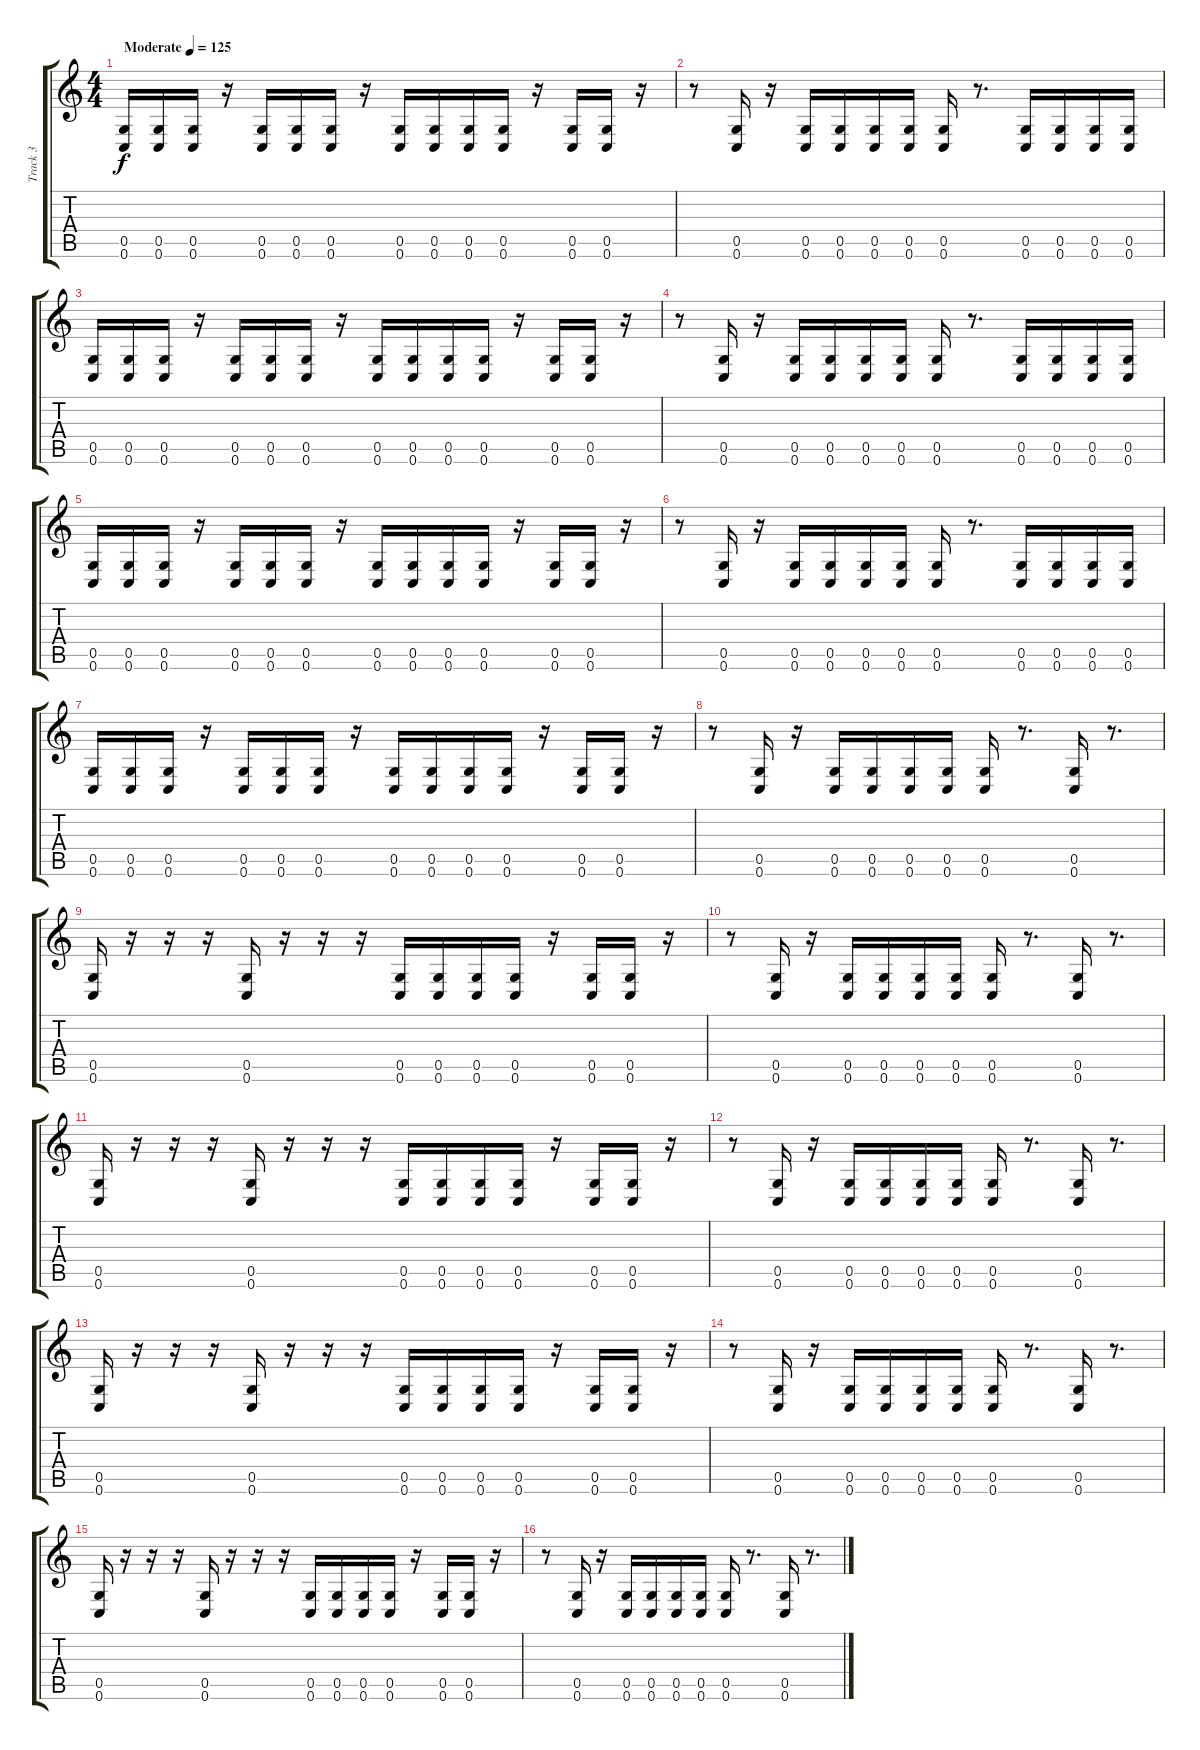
\track ("Track 3" "Track 3") {instrument distortionguitar}
\staff {score tabs}
\tuning (D4 A3 F3 C3 G2 C2) {hide}
\ts (4 4)
\tempo (125 "Moderate")
\clef g2
\ks c
(0.5 0.6).16{dy f instrument distortionguitar} (0.5 0.6).16 (0.5 0.6).16 r.16 (0.5 0.6).16 (0.5 0.6).16 (0.5 0.6).16 r.16 (0.5 0.6).16 (0.5 0.6).16 (0.5 0.6).16 (0.5 0.6).16 r.16 (0.5 0.6).16 (0.5 0.6).16 r.16 |
r.8 (0.5 0.6).16 r.16 (0.5 0.6).16 (0.5 0.6).16 (0.5 0.6).16 (0.5 0.6).16 (0.5 0.6).16 r.8{d} (0.5 0.6).16 (0.5 0.6).16 (0.5 0.6).16 (0.5 0.6).16 |
(0.5 0.6).16 (0.5 0.6).16 (0.5 0.6).16 r.16 (0.5 0.6).16 (0.5 0.6).16 (0.5 0.6).16 r.16 (0.5 0.6).16 (0.5 0.6).16 (0.5 0.6).16 (0.5 0.6).16 r.16 (0.5 0.6).16 (0.5 0.6).16 r.16 |
r.8 (0.5 0.6).16 r.16 (0.5 0.6).16 (0.5 0.6).16 (0.5 0.6).16 (0.5 0.6).16 (0.5 0.6).16 r.8{d} (0.5 0.6).16 (0.5 0.6).16 (0.5 0.6).16 (0.5 0.6).16 |
(0.5 0.6).16 (0.5 0.6).16 (0.5 0.6).16 r.16 (0.5 0.6).16 (0.5 0.6).16 (0.5 0.6).16 r.16 (0.5 0.6).16 (0.5 0.6).16 (0.5 0.6).16 (0.5 0.6).16 r.16 (0.5 0.6).16 (0.5 0.6).16 r.16 |
r.8 (0.5 0.6).16 r.16 (0.5 0.6).16 (0.5 0.6).16 (0.5 0.6).16 (0.5 0.6).16 (0.5 0.6).16 r.8{d} (0.5 0.6).16 (0.5 0.6).16 (0.5 0.6).16 (0.5 0.6).16 |
(0.5 0.6).16 (0.5 0.6).16 (0.5 0.6).16 r.16 (0.5 0.6).16 (0.5 0.6).16 (0.5 0.6).16 r.16 (0.5 0.6).16 (0.5 0.6).16 (0.5 0.6).16 (0.5 0.6).16 r.16 (0.5 0.6).16 (0.5 0.6).16 r.16 |
r.8 (0.5 0.6).16 r.16 (0.5 0.6).16 (0.5 0.6).16 (0.5 0.6).16 (0.5 0.6).16 (0.5 0.6).16 r.8{d} (0.5 0.6).16 r.8{d} |
(0.5 0.6).16 r.16 r.16 r.16 (0.5 0.6).16 r.16 r.16 r.16 (0.5 0.6).16 (0.5 0.6).16 (0.5 0.6).16 (0.5 0.6).16 r.16 (0.5 0.6).16 (0.5 0.6).16 r.16 |
r.8 (0.5 0.6).16 r.16 (0.5 0.6).16 (0.5 0.6).16 (0.5 0.6).16 (0.5 0.6).16 (0.5 0.6).16 r.8{d} (0.5 0.6).16 r.8{d} |
(0.5 0.6).16 r.16 r.16 r.16 (0.5 0.6).16 r.16 r.16 r.16 (0.5 0.6).16 (0.5 0.6).16 (0.5 0.6).16 (0.5 0.6).16 r.16 (0.5 0.6).16 (0.5 0.6).16 r.16 |
r.8 (0.5 0.6).16 r.16 (0.5 0.6).16 (0.5 0.6).16 (0.5 0.6).16 (0.5 0.6).16 (0.5 0.6).16 r.8{d} (0.5 0.6).16 r.8{d} |
(0.5 0.6).16 r.16 r.16 r.16 (0.5 0.6).16 r.16 r.16 r.16 (0.5 0.6).16 (0.5 0.6).16 (0.5 0.6).16 (0.5 0.6).16 r.16 (0.5 0.6).16 (0.5 0.6).16 r.16 |
r.8 (0.5 0.6).16 r.16 (0.5 0.6).16 (0.5 0.6).16 (0.5 0.6).16 (0.5 0.6).16 (0.5 0.6).16 r.8{d} (0.5 0.6).16 r.8{d} |
(0.5 0.6).16 r.16 r.16 r.16 (0.5 0.6).16 r.16 r.16 r.16 (0.5 0.6).16 (0.5 0.6).16 (0.5 0.6).16 (0.5 0.6).16 r.16 (0.5 0.6).16 (0.5 0.6).16 r.16 |
r.8 (0.5 0.6).16 r.16 (0.5 0.6).16 (0.5 0.6).16 (0.5 0.6).16 (0.5 0.6).16 (0.5 0.6).16 r.8{d} (0.5 0.6).16 r.8{d}
